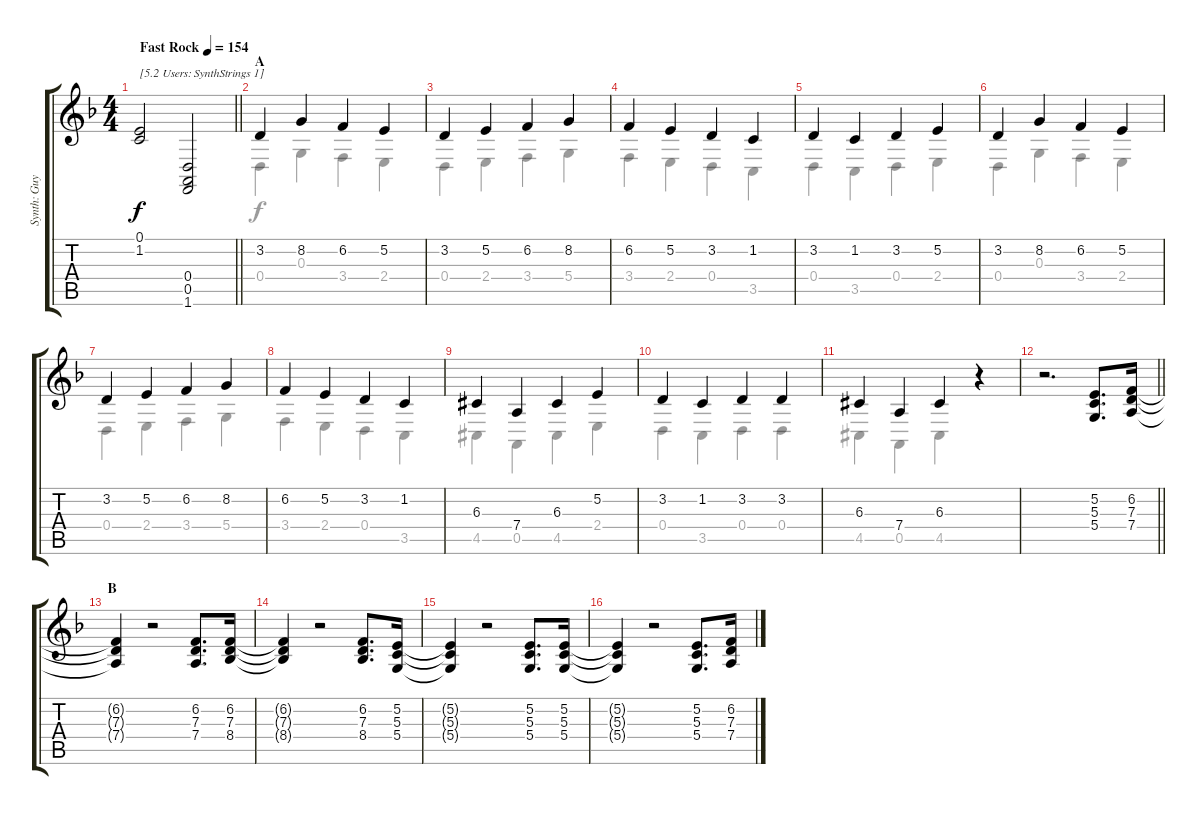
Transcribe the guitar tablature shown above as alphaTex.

\track ("Synth: Guy" "Synth: Guy") {instrument synthstrings1}
\staff {score tabs}
\tuning (E4 B3 G3 D3 A2 E2) {hide}
\voice
\ts (4 4)
\tempo (154 "Fast Rock")
\clef g2
\barLineRight lightlight
\ks f
(0.1 1.2).2{txt "[5.2 Users: SynthStrings 1]" dy f instrument synthstrings1} (0.4 0.5 1.6).2 |
\section ("" "A")
3.2.4 8.2.4 6.2.4 5.2.4 |
3.2.4 5.2.4 6.2.4 8.2.4 |
6.2.4 5.2.4 3.2.4 1.2.4 |
3.2.4 1.2.4 3.2.4 5.2.4 |
3.2.4 8.2.4 6.2.4 5.2.4 |
3.2.4 5.2.4 6.2.4 8.2.4 |
6.2.4 5.2.4 3.2.4 1.2.4 |
6.3{acc #}.4 7.4.4 6.3{acc #}.4 5.2.4 |
3.2.4 1.2.4 3.2.4 3.2.4 |
6.3{acc #}.4 7.4.4 6.3{acc #}.4 r.4 |
\barLineRight lightlight
r.2{d} (5.2 5.3 5.4).8{d} (6.2 7.3 7.4).16 |
\section ("" "B")
(6.2{t} 7.3{t} 7.4{t}).4 r.2 (6.2 7.3 7.4).8{d} (6.2 7.3 8.4).16 |
(6.2{t} 7.3{t} 8.4{t}).4 r.2 (6.2 7.3 8.4).8{d} (5.2 5.3 5.4).16 |
(5.2{t} 5.3{t} 5.4{t}).4 r.2 (5.2 5.3 5.4).8{d} (5.2 5.3 5.4).16 |
(5.2{t} 5.3{t} 5.4{t}).4 r.2 (5.2 5.3 5.4).8{d} (6.2 7.3 7.4).16
\voice
\clef g2
\ottava regular
\simile none
\barLineRight lightlight
\ks f
|
0.4.4 0.3.4 3.4.4 2.4.4 |
0.4.4 2.4.4 3.4.4 5.4.4 |
3.4.4 2.4.4 0.4.4 3.5.4 |
0.4.4 3.5.4 0.4.4 2.4.4 |
0.4.4 0.3.4 3.4.4 2.4.4 |
0.4.4 2.4.4 3.4.4 5.4.4 |
3.4.4 2.4.4 0.4.4 3.5.4 |
4.5{acc #}.4 0.5.4 4.5{acc #}.4 2.4.4 |
0.4.4 3.5.4 0.4.4 0.4.4 |
4.5{acc #}.4 0.5.4 4.5{acc #}.4 r.4 |
\barLineRight lightlight
|
|
|
|
